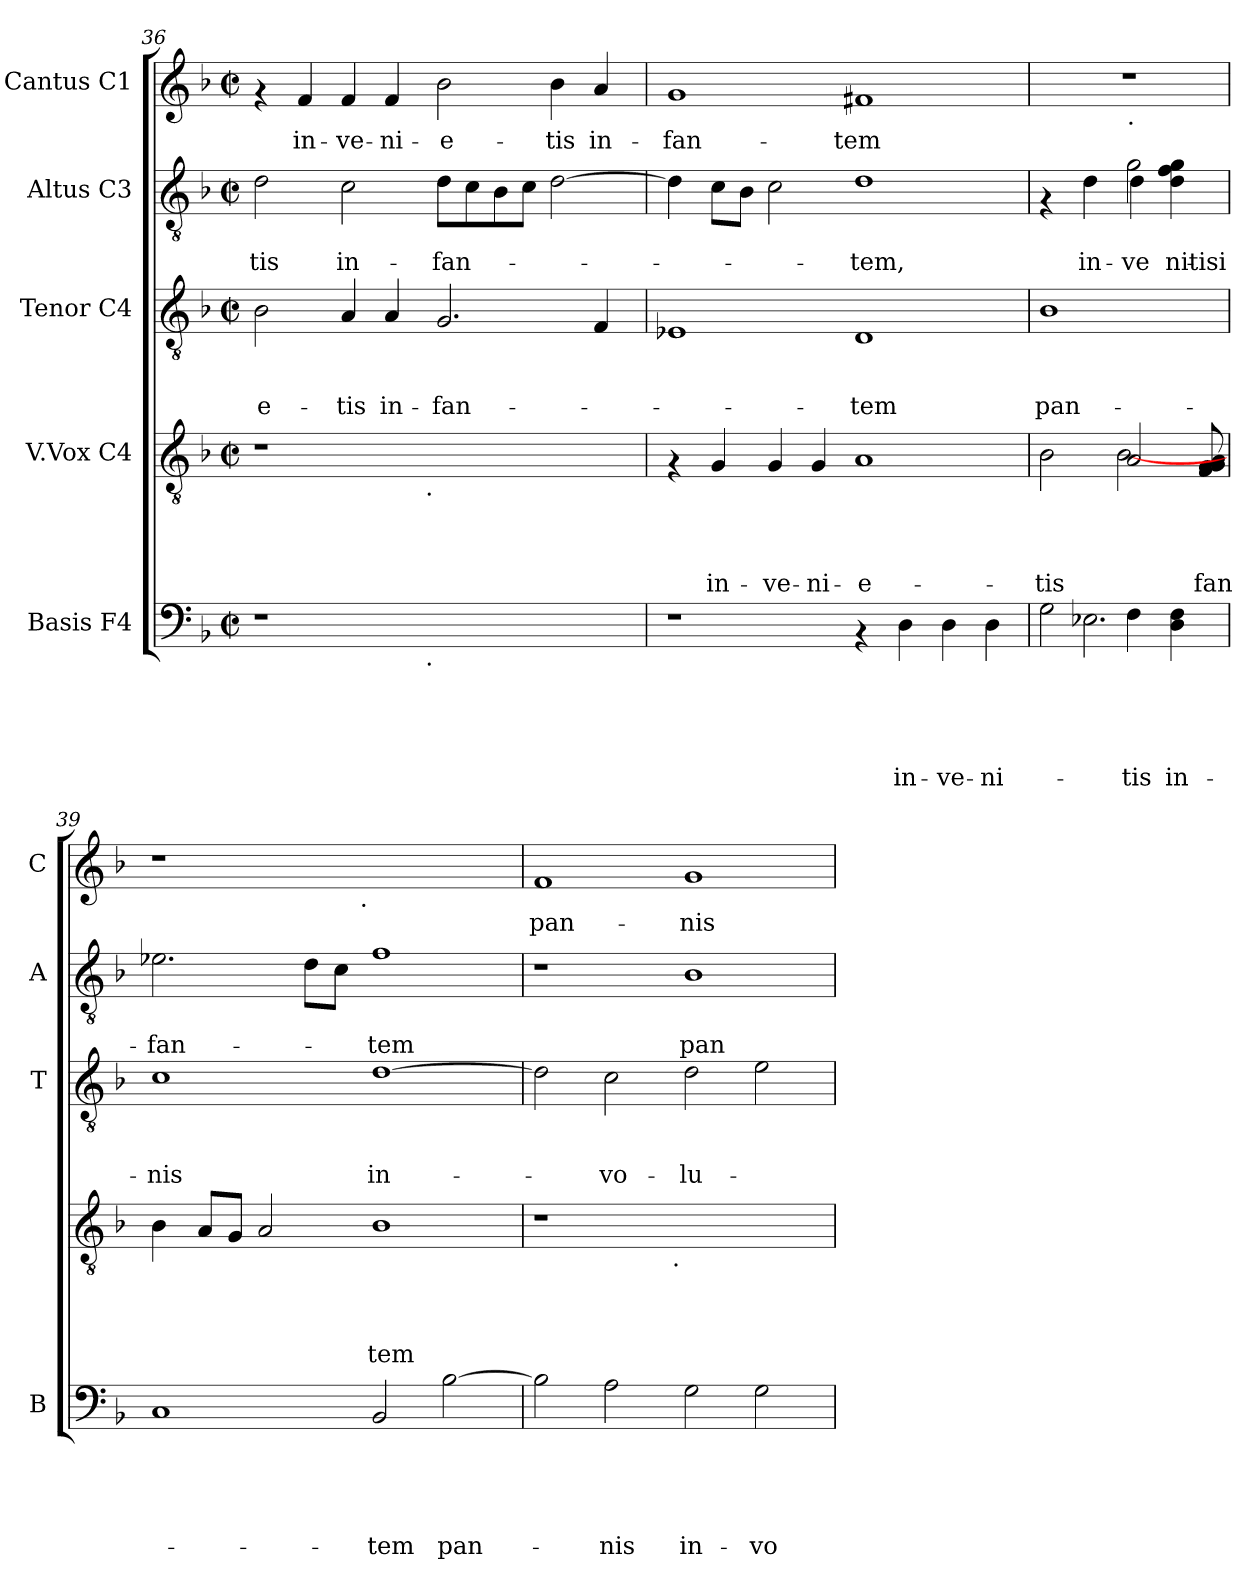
**kern	**text	**text	**text	**text	**text	**kern	**text	**text	**text	**text	**kern	**text	**text	**text	**kern	**text	**text	**kern	**text
*part5	*part5	*part5	*part5	*part5	*part5	*part4	*part4	*part4	*part4	*part4	*part3	*part3	*part3	*part3	*part2	*part2	*part2	*part1	*part1
*staff5	*staff5	*staff5	*staff5	*staff5	*staff5	*staff4	*staff4	*staff4	*staff4	*staff4	*staff3	*staff3	*staff3	*staff3	*staff2	*staff2	*staff2	*staff1	*staff1
*I"Basis F4	*	*	*	*	*	*I"V.Vox C4	*	*	*	*	*I"Tenor C4	*	*	*	*I"Altus C3	*	*	*I"Cantus C1	*
*I'B	*	*	*	*	*	*	*	*	*	*	*I'T	*	*	*	*I'A	*	*	*I'C	*
*clefF4	*	*	*	*	*	*clefGv2	*	*	*	*	*clefGv2	*	*	*	*clefGv2	*	*	*clefG2	*
*k[b-]	*	*	*	*	*	*k[b-]	*	*	*	*	*k[b-]	*	*	*	*k[b-]	*	*	*k[b-]	*
*F:	*	*	*	*	*	*F:	*	*	*	*	*F:	*	*	*	*F:	*	*	*F:	*
*M2/2	*	*	*	*	*	*M2/2	*	*	*	*	*M2/2	*	*	*	*M2/2	*	*	*M2/2	*
*met(c|)	*	*	*	*	*	*met(c|)	*	*	*	*	*met(c|)	*	*	*	*met(c|)	*	*	*met(c|)	*
=36	=36	=36	=36	=36	=36	=36	=36	=36	=36	=36	=36	=36	=36	=36	=36	=36	=36	=36	=36
!	!	!	!	!	!	!	!	!	!	!	!	!	!	!LO:LY:b	!	!	!LO:LY:b	!	!
*^	*	*	*	*	*	*^	*	*	*	*	*	*	*	*	*	*	*	*	*
1r	2ryy	.	.	.	.	.	1r	2ryy	.	.	.	.	2B-\	.	.	-e-	2d\	.	-tis	4rf	.
!	!	!	!	!	!	!	!	!	!	!	!	!	!	!	!	!	!	!	!	!	!LO:LY:b
.	.	.	.	.	.	.	.	.	.	.	.	.	.	.	.	.	.	.	.	4f/	in-
!	!	!	!	!	!	!	!	!	!	!	!	!	!	!	!	!LO:LY:b	!	!	!LO:LY:b	!	!LO:LY:b
.	4...ryy	.	.	.	.	.	.	4...ryy	.	.	.	.	4A/	.	.	-tis	2c\	.	in-	4f/	-ve-
!	!	!	!	!	!	!	!	!	!	!	!	!	!	!	!	!LO:LY:b	!	!	!	!	!LO:LY:b
.	.	.	.	.	.	.	.	.	.	.	.	.	4A/	.	.	in-	.	.	.	4f/	-ni-
!	!	!	!	!	!	!	!	!LO:TX:b:t=.	!	!	!	!	!	!	!	!	!	!	!	!	!
!	!LO:TX:b:t=.	!	!	!	!	!	!	!	!	!	!	!	!	!	!	!	!	!	!	!	!
.	1ryy	.	.	.	.	.	.	1ryy	.	.	.	.	.	.	.	.	.	.	.	.	.
!	!	!	!	!	!	!	!	!	!	!	!	!	!	!	!	!LO:LY:b	!	!	!LO:LY:b	!	!LO:LY:b
1ryy	.	.	.	.	.	.	1ryy	.	.	.	.	.	2.G/	.	.	-fan-	8d\L	.	-fan-	2b-\	-e-
.	.	.	.	.	.	.	.	.	.	.	.	.	.	.	.	.	8c\	.	.	.	.
.	.	.	.	.	.	.	.	.	.	.	.	.	.	.	.	.	8B-\	.	.	.	.
.	.	.	.	.	.	.	.	.	.	.	.	.	.	.	.	.	8c\J	.	.	.	.
!	!	!	!	!	!	!	!	!	!	!	!	!	!	!	!	!	!	!	!	!	!LO:LY:b
.	.	.	.	.	.	.	.	.	.	.	.	.	.	.	.	.	[<2d\	.	.	4b-\	-tis
!	!	!	!	!	!	!	!	!	!	!	!	!	!	!	!	!	!	!	!	!	!LO:LY:b
.	.	.	.	.	.	.	.	.	.	.	.	.	4F/	.	.	.	.	.	.	4a/	in-
.	32ryy	.	.	.	.	.	.	32ryy	.	.	.	.	.	.	.	.	.	.	.	.	.
!!LO:PB:g=z
=37	=37	=37	=37	=37	=37	=37	=37	=37	=37	=37	=37	=37	=37	=37	=37	=37	=37	=37	=37	=37	=37
!	!	!	!	!	!	!	!	!	!	!	!	!	!	!	!	!	!	!	!	!	!LO:LY:b
*v	*v	*	*	*	*	*	*	*	*	*	*	*	*	*	*	*	*	*	*	*	*
*	*	*	*	*	*	*v	*v	*	*	*	*	*	*	*	*	*	*	*	*	*
1r	.	.	.	.	.	4rF	.	.	.	.	1E-X	.	.	.	4d\]	.	.	1g	-fan-
!	!	!	!	!	!	!	!	!	!	!LO:LY:b	!	!	!	!	!	!	!	!	!
.	.	.	.	.	.	4G/	.	.	.	in-	.	.	.	.	8c\L	.	.	.	.
.	.	.	.	.	.	.	.	.	.	.	.	.	.	.	8B-\J	.	.	.	.
!	!	!	!	!	!	!	!	!	!	!LO:LY:b	!	!	!	!	!	!	!	!	!
.	.	.	.	.	.	4G/	.	.	.	-ve-	.	.	.	.	2c\	.	.	.	.
!	!	!	!	!	!	!	!	!	!	!LO:LY:b	!	!	!	!	!	!	!	!	!
.	.	.	.	.	.	4G/	.	.	.	-ni-	.	.	.	.	.	.	.	.	.
!	!	!	!	!	!	!	!	!	!	!LO:LY:b	!	!	!	!LO:LY:b	!	!	!LO:LY:b	!	!LO:LY:b
4rAA	.	.	.	.	.	1A	.	.	.	-e-	1D	.	.	-tem	1d	.	-tem,	1f#X	-tem
!	!	!	!	!	!LO:LY:b	!	!	!	!	!	!	!	!	!	!	!	!	!	!
4D\	.	.	.	.	in-	.	.	.	.	.	.	.	.	.	.	.	.	.	.
!	!	!	!	!	!LO:LY:b	!	!	!	!	!	!	!	!	!	!	!	!	!	!
4D\	.	.	.	.	-ve-	.	.	.	.	.	.	.	.	.	.	.	.	.	.
!	!	!	!	!	!LO:LY:b	!	!	!	!	!	!	!	!	!	!	!	!	!	!
4D\	.	.	.	.	-ni-	.	.	.	.	.	.	.	.	.	.	.	.	.	.
=38	=38	=38	=38	=38	=38	=38	=38	=38	=38	=38	=38	=38	=38	=38	=38	=38	=38	=38	=38
*^	*	*	*	*	*	*	*	*	*	*	*	*	*	*	*	*	*	*	*
!	!	!	!	!	!	!	!	!	!	!	!LO:LY:b	!	!	!	!LO:LY:b	!	!	!	!	!
*	*	*	*	*	*	*	*^	*	*	*	*	*	*	*	*	*^	*	*	*^	*
*	*	*	*	*	*	*	*	*^	*	*	*	*	*	*	*	*	*	*	*	*	*	*	*
2G\	4ryy	.	.	.	.	.	2B-\	2ryy	2..ryy	.	.	.	-tis	1B-	.	.	pan-	4rF	2ryy	.	.	1r	2ryy	.
!	!	!	!	!	!	!	!	!	!	!	!	!	!	!	!	!	!	!	!	!	!LO:LY:b	!	!	!
.	2.E-X\	.	.	.	.	.	.	.	.	.	.	.	.	.	.	.	.	4d\	.	.	in-	.	.	.
!	!	!	!	!	!	!	!	!	!	!	!	!	!	!	!	!	!	!	!	!	!	!	!LO:TX:b:t=.	!
!	!	!	!	!	!	!LO:LY:b	!	!	!	!	!	!	!	!	!	!	!	!	!	!	!LO:LY:b	!	!	!
4F\	.	.	.	.	.	-tis	2A/	[>2B-\	.	.	.	.	.	.	.	.	.	2g\	4d\	.	-ve-	.	2ryy	.
!	!	!	!	!	!	!LO:LY:b	!	!	!	!	!	!	!	!	!	!	!	!	!	!	!LO:LY:b	!	!	!
4D\ 4F\	.	.	.	.	.	in-	.	.	.	.	.	.	.	.	.	.	.	.	4d\ 4f\ 4g\	.	-nitisi-	.	.	.
!	!	!	!	!	!	!	!	!	!	!	!	!	!LO:LY:b	!	!	!	!	!	!	!	!	!	!	!
.	.	.	.	.	.	.	.	.	8F/ 8G/ 8G/ 8A/	.	.	.	fan-	.	.	.	.	.	.	.	.	.	.	.
*v	*v	*	*	*	*	*	*	*	*	*	*	*	*	*	*	*	*	*v	*v	*	*	*	*	*
=39	=39	=39	=39	=39	=39	=39	=39	=39	=39	=39	=39	=39	=39	=39	=39	=39	=39	=39	=39	=39	=39	=39
!	!	!	!	!	!	!	!	!	!	!	!	!	!	!	!	!LO:LY:b	!	!	!LO:LY:b	!	!	!
*	*	*	*	*	*	*v	*v	*v	*	*	*	*	*	*	*	*	*	*	*	*	*	*
1C	.	.	.	.	.	4B-\	.	.	.	.	1c	.	.	-nis	2.e-X\	.	-fan-	1r	2ryy	.
.	.	.	.	.	.	8A/L	.	.	.	.	.	.	.	.	.	.	.	.	.	.
.	.	.	.	.	.	8G/J	.	.	.	.	.	.	.	.	.	.	.	.	.	.
.	.	.	.	.	.	2A/	.	.	.	.	.	.	.	.	.	.	.	.	4...ryy	.
.	.	.	.	.	.	.	.	.	.	.	.	.	.	.	8d\L	.	.	.	.	.
.	.	.	.	.	.	.	.	.	.	.	.	.	.	.	8c\J	.	.	.	.	.
!	!	!	!	!	!	!	!	!	!	!	!	!	!	!	!	!	!	!	!LO:TX:b:t=.	!
.	.	.	.	.	.	.	.	.	.	.	.	.	.	.	.	.	.	.	1ryy	.
!	!	!	!	!	!LO:LY:b	!	!	!	!	!LO:LY:b	!	!	!	!LO:LY:b	!	!	!LO:LY:b	!	!	!
2BB-/	.	.	.	.	-tem	1B-	.	.	.	-tem	[>1d	.	.	in-	1f	.	-tem	1ryy	.	.
!	!	!	!	!	!LO:LY:b	!	!	!	!	!	!	!	!	!	!	!	!	!	!	!
[>2B-\	.	.	.	.	pan-	.	.	.	.	.	.	.	.	.	.	.	.	.	.	.
.	.	.	.	.	.	.	.	.	.	.	.	.	.	.	.	.	.	.	32ryy	.
=40	=40	=40	=40	=40	=40	=40	=40	=40	=40	=40	=40	=40	=40	=40	=40	=40	=40	=40	=40	=40
!	!	!	!	!	!	!	!	!	!	!	!	!	!	!	!	!	!	!	!	!LO:LY:b
*	*	*	*	*	*	*^	*	*	*	*	*	*	*	*	*	*	*	*v	*v	*
2B-\]	.	.	.	.	.	1r	2ryy	.	.	.	.	2d\]	.	.	.	1r	.	.	1f	pan-
!	!	!	!	!	!LO:LY:b	!	!	!	!	!	!	!	!	!	!LO:LY:b	!	!	!	!	!
2A\	.	.	.	.	-nis	.	4...ryy	.	.	.	.	2c\	.	.	-vo-	.	.	.	.	.
!	!	!	!	!	!	!	!LO:TX:b:t=.	!	!	!	!	!	!	!	!	!	!	!	!	!
.	.	.	.	.	.	.	1ryy	.	.	.	.	.	.	.	.	.	.	.	.	.
!	!	!	!	!	!LO:LY:b	!	!	!	!	!	!	!	!	!	!LO:LY:b	!	!	!LO:LY:b	!	!LO:LY:b
2G\	.	.	.	.	in-	1ryy	.	.	.	.	.	2d\	.	.	-lu-	1B-	.	pan-	1g	-nis
!	!	!	!	!	!LO:LY:b	!	!	!	!	!	!	!	!	!	!	!	!	!	!	!
2G\	.	.	.	.	-vo-	.	.	.	.	.	.	2e\	.	.	.	.	.	.	.	.
.	.	.	.	.	.	.	32ryy	.	.	.	.	.	.	.	.	.	.	.	.	.
*	*	*	*	*	*	*v	*v	*	*	*	*	*	*	*	*	*	*	*	*	*
=	=	=	=	=	=	=	=	=	=	=	=	=	=	=	=	=	=	=	=
*-	*-	*-	*-	*-	*-	*-	*-	*-	*-	*-	*-	*-	*-	*-	*-	*-	*-	*-	*-
